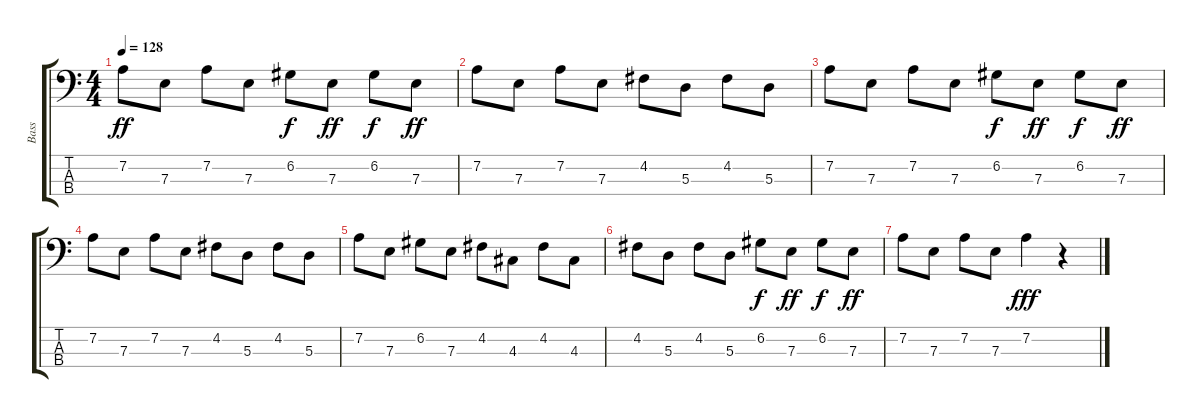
\track ("Bass" "Bass") {instrument electricbasspick}
\staff {score tabs}
\tuning (G2 D2 A1 E1) {hide}
\ts (4 4)
\tempo 128
\clef f4
\ks c
7.2.8{dy ff} 7.3.8 7.2.8 7.3.8 6.2.8{dy f} 7.3.8{dy ff} 6.2.8{dy f} 7.3.8{dy ff} |
7.2.8 7.3.8 7.2.8 7.3.8 4.2.8 5.3.8 4.2.8 5.3.8 |
7.2.8 7.3.8 7.2.8 7.3.8 6.2.8{dy f} 7.3.8{dy ff} 6.2.8{dy f} 7.3.8{dy ff} |
7.2.8 7.3.8 7.2.8 7.3.8 4.2.8 5.3.8 4.2.8 5.3.8 |
7.2.8 7.3.8 6.2.8 7.3.8 4.2.8 4.3.8 4.2.8 4.3.8 |
4.2.8 5.3.8 4.2.8 5.3.8 6.2.8{dy f} 7.3.8{dy ff} 6.2.8{dy f} 7.3.8{dy ff} |
7.2.8 7.3.8 7.2.8 7.3.8 7.2.4{dy fff} r.4
